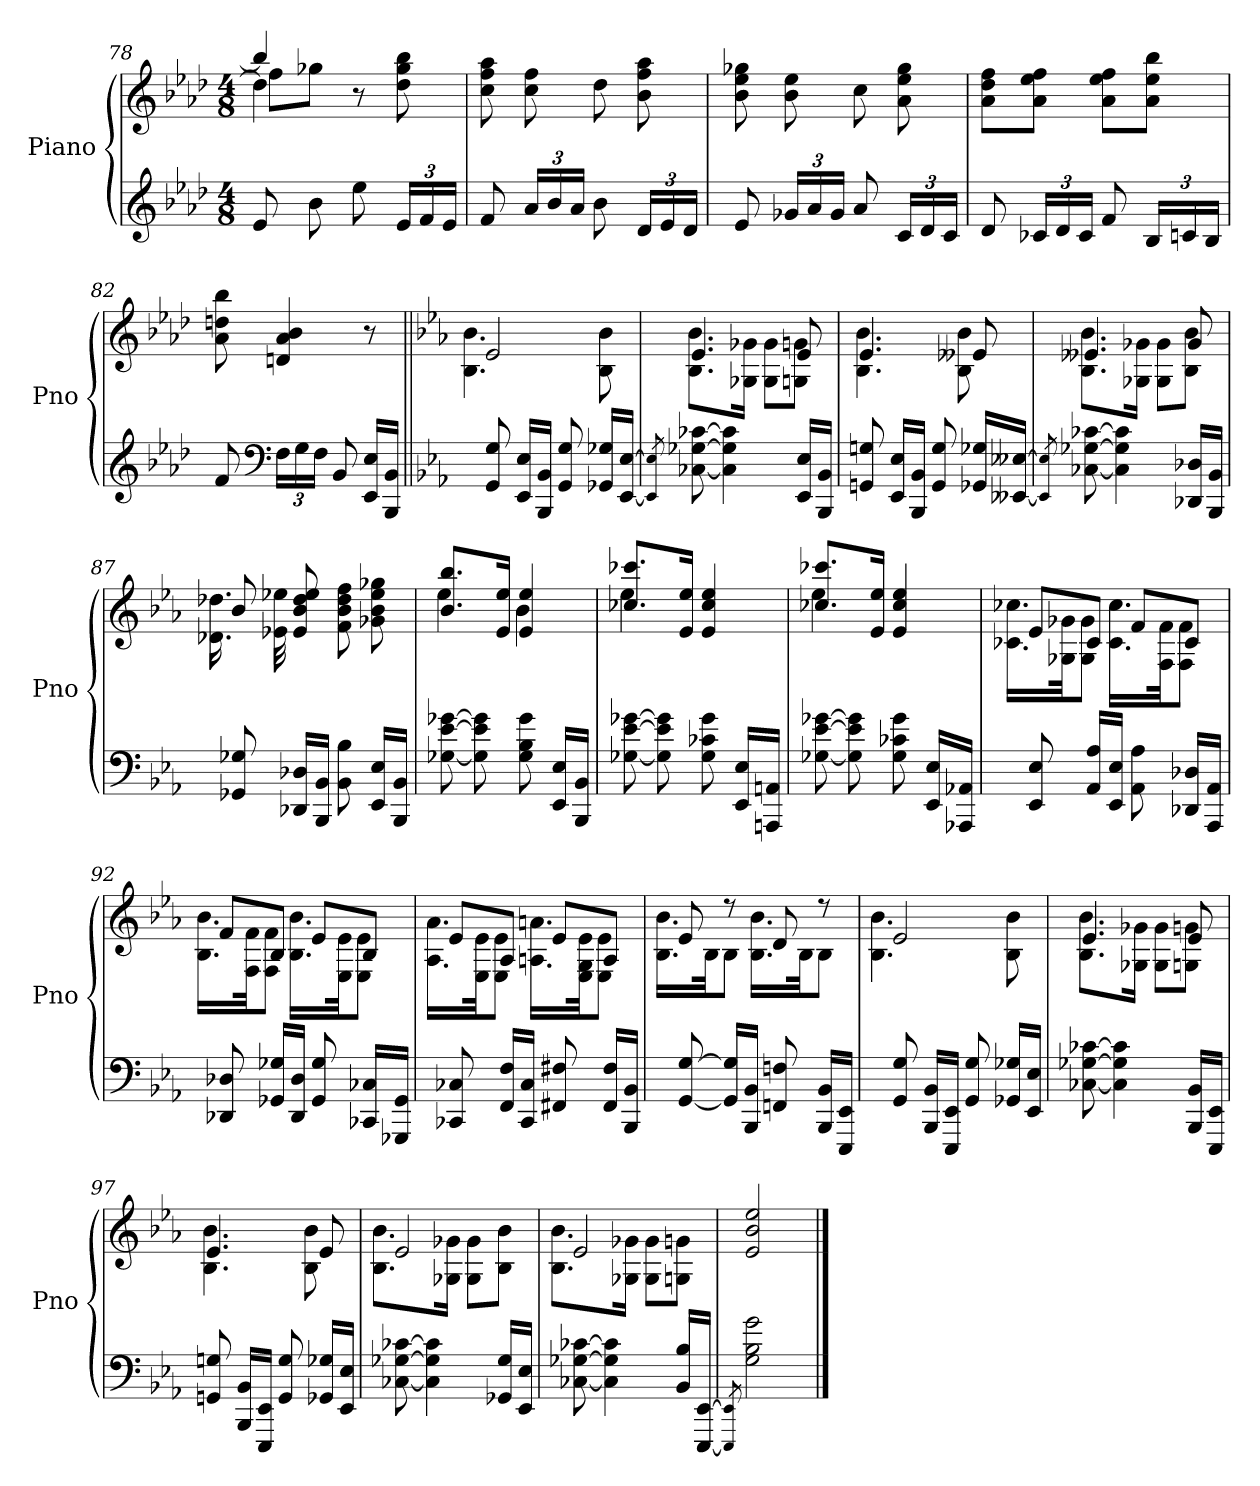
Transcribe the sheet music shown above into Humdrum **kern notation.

**kern	**kern
*part1	*part1
*staff2	*staff1
*I"Piano	*
*I'Pno	*
*clefG2	*clefG2
*k[b-e-a-d-]	*k[b-e-a-d-]
*M4/8	*M4/8
=78	=78
*	*^
*	*	*^
8e-	4dd-\]	8ffL	4bb-]
8b-	.	8gg-XJ	.
8ee-	8r	4ryy	4ryy
24e-/LL	8dd- 8gg- 8bb-	.	.
24f/	.	.	.
24e-/JJ	.	.	.
*	*v	*v	*v
=79	=79
8f	8cc 8ff 8aa-
24a-/LL	8cc 8ff
24b-/	.
24a-/JJ	.
8b-	8dd-
24d-/LL	8b- 8ff 8aa-
24e-/	.
24d-/JJ	.
=80	=80
8e-	8b- 8ee- 8gg-X
24g-X/LL	8b- 8ee-
24a-/	.
24g-/JJ	.
8a-	8cc
24c/LL	8a- 8ee- 8gg-
24d-/	.
24c/JJ	.
=81	=81
8d-	8a- 8dd- 8ffL
24c-X/LL	8a- 8ee- 8ffJ
24d-/	.
24c-/JJ	.
8f	8a- 8ee- 8ffL
24B-/LL	8a- 8ee- 8bb-J
24cn/	.
24B-/JJ	.
=82	=82
8f	8a- 8ddn 8bb-
*clefF4	*
24F\LL	4dn 4a- 4b-
24G\	.
24F\JJ	.
8BB-	.
16EE-/ 16E-/LL	8r
16BBB-/ 16BB-/JJ	.
=83||	=83||
*k[b-e-a-]	*k[b-e-a-]
*	*^
8GG 8G	2e-	4.B- 4.b-
16EE-/ 16E-/LL	.	.
16BBB-/ 16BB-/JJ	.	.
8GG 8G	.	.
16GG-X/ 16G-X/LL	.	8B- 8b-
[16EE-/ [16E-/JJ	.	.
=84	=84	=84
8qEE-] 8qE-]	.	.
[8C-X [8G-X [8c-X	4.e-	8.B- 8.b-L
4C-] 4G-] 4c-]	.	.
.	.	16G-X 16g-XJk
.	.	8G- 8g-L
16EE-/ 16E-/LL	8e-	8Gn 8gnJ
16BBB-/ 16BB-/JJ	.	.
=85	=85	=85
8GGn 8Gn	4.e-	4.B- 4.b-
16EE-/ 16E-/LL	.	.
16BBB-/ 16BB-/JJ	.	.
8GG 8G	.	.
16GG-X/ 16G-X/LL	8e--X	8B- 8b-
[16EE--X/ [16E--X/JJ	.	.
=86	=86	=86
8qEE--] 8qE--]	.	.
[8C-X [8G-X [8c-X	4.e--X	8.B- 8.b-L
4C-] 4G-] 4c-]	.	.
.	.	16G-X 16g-XJk
.	.	8G- 8g-L
16DD-X/ 16D-X/LL	8g-	8B- 8b-J
16BBB-/ 16BB-/JJ	.	.
=87	=87	=87
8GG-X 8G-X	8b-	16.d-X 16.dd-X
.	.	32e-X 32ee-X
16DD-X/ 16D-X/LL	8e- 8b- 8dd- 8ee-	4.ryy
16BBB-/ 16BB-/JJ	.	.
8BB- 8B-	8f 8b- 8dd- 8ff	.
16EE-/ 16E-/LL	8g-X 8b- 8ee- 8gg-X	.
16BBB-/ 16BB-/JJ	.	.
=88	=88	=88
[8G-X [8e- [8g-X	8.b- 8.bb-L	4ee-
8G-] 8e-] 8g-]	.	.
.	16e- 16ee-Jk	.
8G- 8B- 8g-	4e- 4ee-	4b-
16EE-/ 16E-/LL	.	.
16BBB-/ 16BB-/JJ	.	.
=89	=89	=89
[8G-X [8e- [8g-X	8.cc-X 8.ccc-XL	4ee-
8G-] 8e-] 8g-]	.	.
.	16e- 16ee-Jk	.
8G- 8c-X 8g-	4e- 4cc- 4ee-	4ryy
16EE-/ 16E-/LL	.	.
16AAAn/ 16AAn/JJ	.	.
=90	=90	=90
[8G-X [8e- [8g-X	8.cc-X 8.ccc-XL	4ee-
8G-] 8e-] 8g-]	.	.
.	16e- 16ee-Jk	.
8G- 8c-X 8g-	4e- 4cc- 4ee-	4ryy
16EE-/ 16E-/LL	.	.
16AAA-X/ 16AA-X/JJ	.	.
=91	=91	=91
8EE- 8E-	8e-L	16.c-X 16.cc-XLL
.	.	32G-X 32g-XJK
16AA-/ 16A-/LL	8c-J	8G- 8g-J
16EE-/ 16E-/JJ	.	.
8AA- 8A-	8fL	16.c- 16.cc-LL
.	.	32F 32fJK
16DD-X/ 16D-X/LL	8c-J	8F 8fJ
16AAA-/ 16AA-/JJ	.	.
=92	=92	=92
8DD-X 8D-X	8fL	16.B- 16.b-LL
.	.	32F 32fJK
16GG-X/ 16G-X/LL	8B-J	8F 8fJ
16DD-/ 16D-/JJ	.	.
8GG- 8G-	8e-L	16.B- 16.b-LL
.	.	32E- 32e-JK
16CC-X/ 16C-X/LL	8B-J	8E- 8e-J
16GGG-X/ 16GG-/JJ	.	.
=93	=93	=93
8CC-X 8C-X	8e-L	16.A- 16.a-LL
.	.	32E- 32e-JK
16FF/ 16F/LL	8A-J	8E- 8e-J
16CC-/ 16C-/JJ	.	.
8FF#X 8F#X	8e-L	16.An 16.anLL
.	.	32E- 32G 32e-JK
16FF#/ 16F#/LL	8AJ	8E- 8e-J
16BBB-/ 16BB-/JJ	.	.
=94	=94	=94
[8GG [8G	8e-	16.B- 16.b-LL
.	.	32B-JK
16GG]/ 16G]/LL	8r	8B-J
16BBB-/ 16BB-/JJ	.	.
8FFn 8Fn	8d	16.B- 16.b-LL
.	.	32B-JK
16BBB-/ 16BB-/LL	8r	8B-J
16EEE-/ 16EE-/JJ	.	.
=95	=95	=95
8GG 8G	2e-	4.B- 4.b-
16BBB-/ 16BB-/LL	.	.
16EEE-/ 16EE-/JJ	.	.
8GG 8G	.	.
16GG-X/ 16G-X/LL	.	8B- 8b-
16EE-/ 16E-/JJ	.	.
=96	=96	=96
[8C-X [8G-X [8c-X	4.e-	8.B- 8.b-L
4C-] 4G-] 4c-]	.	.
.	.	16G-X 16g-XJk
.	.	8G- 8g-L
16BBB-/ 16BB-/LL	8e-	8Gn 8gnJ
16EEE-/ 16EE-/JJ	.	.
=97	=97	=97
8GGn 8Gn	4.e-	4.B- 4.b-
16BBB-/ 16BB-/LL	.	.
16EEE-/ 16EE-/JJ	.	.
8GG 8G	.	.
16GG-X/ 16G-X/LL	8e-	8B- 8b-
16EE-/ 16E-/JJ	.	.
=98	=98	=98
[8C-X [8G-X [8c-X	2e-	8.B- 8.b-L
4C-] 4G-] 4c-]	.	.
.	.	16G-X 16g-XJk
.	.	8G- 8g-L
16GG-X/ 16G-/LL	.	8B- 8b-J
16EE-/ 16E-/JJ	.	.
=99	=99	=99
[8C-X [8G-X [8c-X	2e-	8.B- 8.b-L
4C-] 4G-] 4c-]	.	.
.	.	16G-X 16g-XJk
.	.	8G- 8g-L
16BB-/ 16B-/LL	.	8Gn 8gnJ
[16EEE-/ [16EE-/JJ	.	.
*	*v	*v
=100	=100
8qEEE-] 8qEE-]	.
2G 2B- 2g	2e- 2b- 2ee-
==	==
*-	*-
